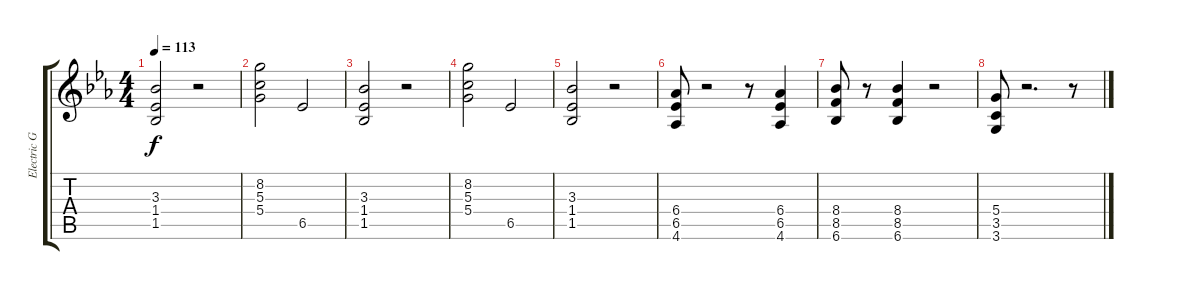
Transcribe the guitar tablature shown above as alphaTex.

\track ("Electric Guitar" "Electric G") {instrument distortionguitar}
\staff {score tabs}
\tuning (E4 B3 G3 D3 A2 E2) {hide}
\ts (4 4)
\tempo 113
\clef g2
\ks eb
(3.3 1.4 1.5).2{dy f} r.2 |
(8.2 5.3 5.4).2 6.5.2 |
(3.3 1.4 1.5).2 r.2 |
(8.2 5.3 5.4).2 6.5.2 |
(3.3 1.4 1.5).2 r.2 |
(6.4 6.5 4.6).8 r.2 r.8 (6.4 6.5 4.6).4 |
(8.4 8.5 6.6).8 r.8 (8.4 8.5 6.6).4 r.2 |
(5.4 3.5 3.6).8 r.2{d} r.8
